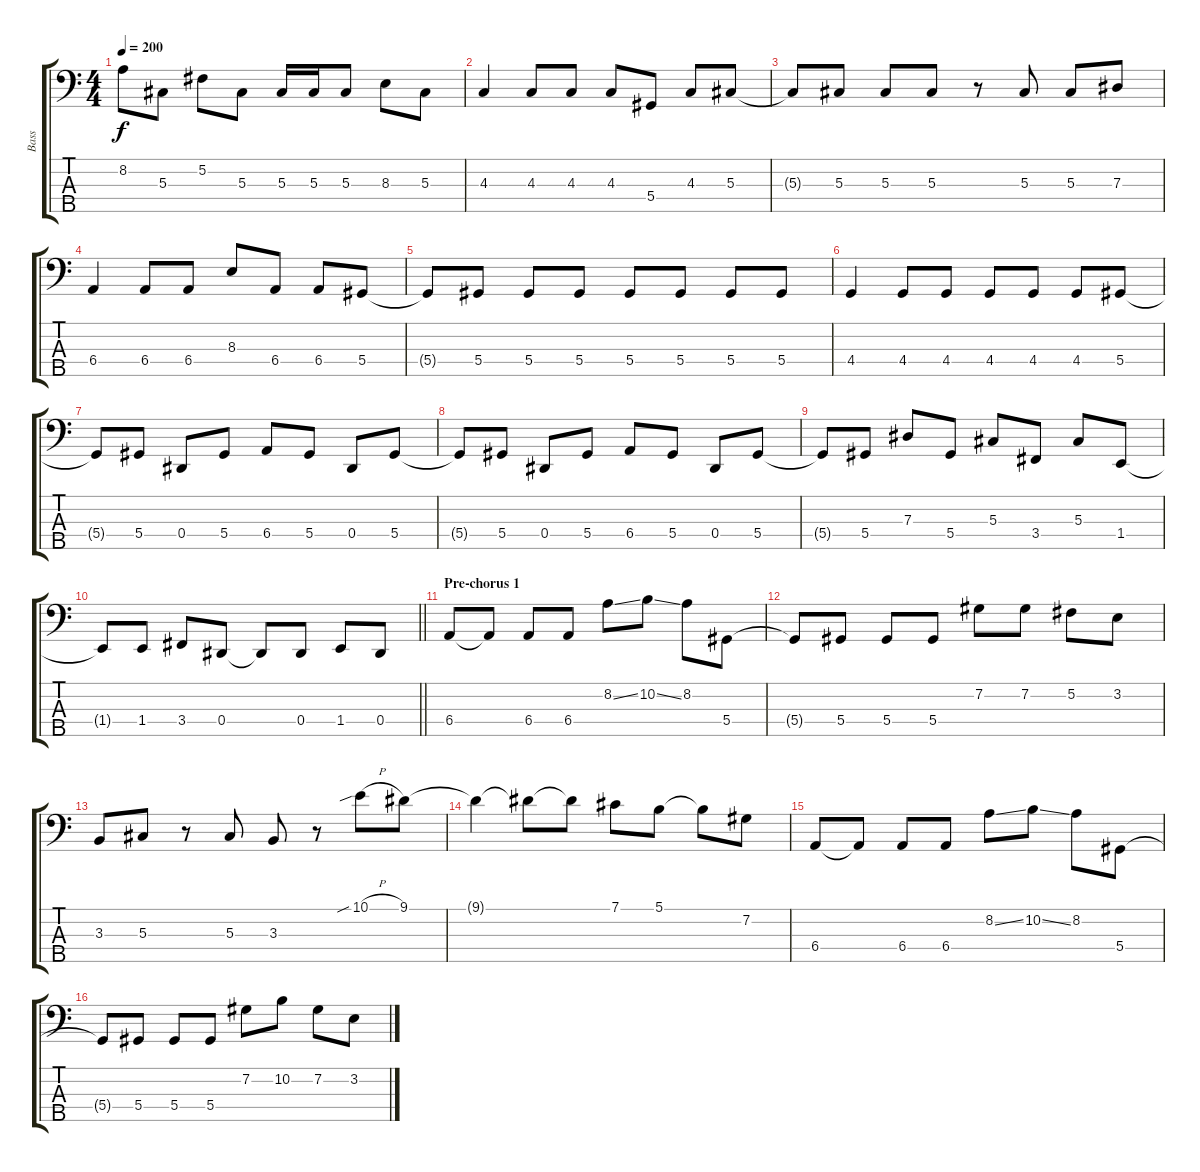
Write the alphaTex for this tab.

\track ("Bass" "Bass") {instrument electricbassfinger}
\staff {score tabs}
\tuning (Gb2 Db2 Ab1 Eb1 Bb0) {hide}
\ts (4 4)
\tempo 200
\clef f4
\ks c
8.2{t}.8{dy f} 5.3.8 5.2.8 5.3.8 5.3.16 5.3.16 5.3.8 8.3.8 5.3.8 |
4.3.4 4.3.8 4.3.8 4.3.8 5.4.8 4.3.8 5.3.8 |
5.3{t}.8 5.3.8 5.3.8 5.3.8 r.8 5.3.8 5.3.8 7.3.8 |
6.4.4 6.4.8 6.4.8 8.3.8 6.4.8 6.4.8 5.4.8 |
5.4{t}.8 5.4.8 5.4.8 5.4.8 5.4.8 5.4.8 5.4.8 5.4.8 |
4.4.4 4.4.8 4.4.8 4.4.8 4.4.8 4.4.8 5.4.8 |
5.4{t}.8 5.4.8 0.4.8 5.4.8 6.4.8 5.4.8 0.4.8 5.4.8 |
5.4{t}.8 5.4.8 0.4.8 5.4.8 6.4.8 5.4.8 0.4.8 5.4.8 |
5.4{t}.8 5.4.8 7.3.8 5.4.8 5.3.8 3.4.8 5.3.8 1.4.8 |
\barLineRight lightlight
1.4{t}.8 1.4.8 3.4.8 0.4.8 0.4{t}.8 0.4.8 1.4.8 0.4.8 |
\section ("" "Pre-chorus 1")
6.4.8 6.4{t}.8 6.4.8 6.4.8 8.2{ss}.8 10.2{ss}.8 8.2.8 5.4.8 |
5.4{t}.8 5.4.8 5.4.8 5.4.8 7.2.8 7.2.8 5.2.8 3.2.8 |
3.3.8 5.3.8 r.8 5.3.8 3.3.8 r.8 10.1{sib h}.8 9.1.8 |
9.1{t}.4 9.1{t}.8 9.1{t}.8 7.1.8 5.1.8 5.1{t}.8 7.2.8 |
6.4.8 6.4{t}.8 6.4.8 6.4.8 8.2{ss}.8 10.2{ss}.8 8.2.8 5.4.8 |
5.4{t}.8 5.4.8 5.4.8 5.4.8 7.2.8 10.2.8 7.2.8 3.2.8
